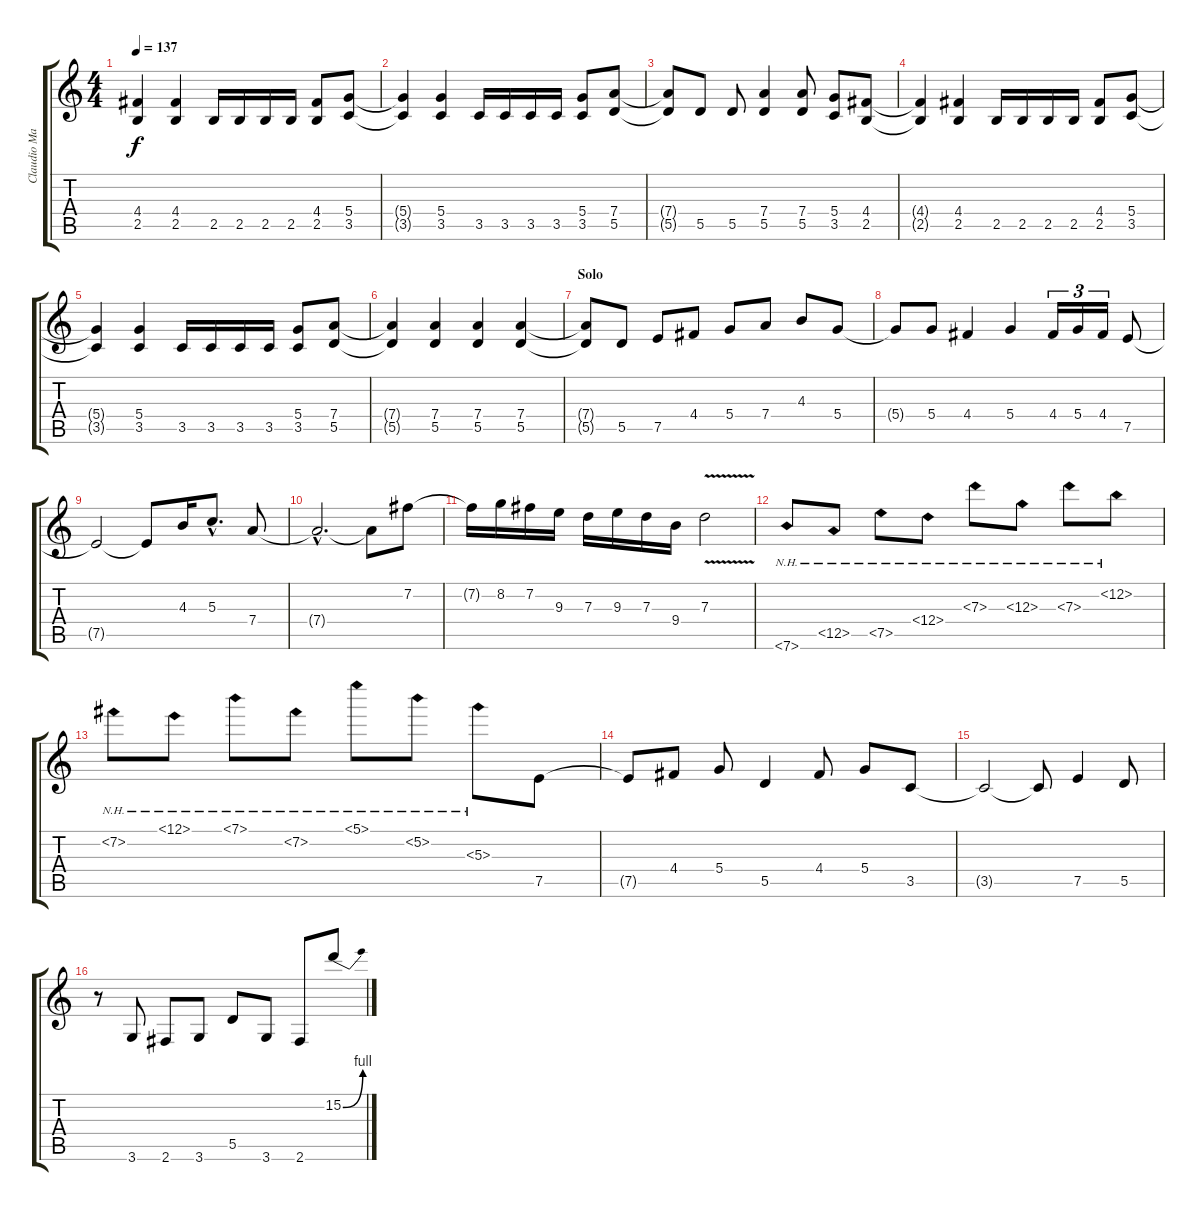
\track ("Claudio Marciello (Gtr 1)" "Claudio Ma") {instrument distortionguitar}
\staff {score tabs}
\tuning (E4 B3 G3 D3 A2 E2) {hide}
\ts (4 4)
\tempo 137
\clef g2
\ks c
(4.4{t} 2.5{t}).4{dy f} (4.4 2.5).4 2.5.16 2.5.16 2.5.16 2.5.16 (4.4 2.5).8 (5.4 3.5).8 |
(5.4{t} 3.5{t}).4 (5.4 3.5).4 3.5.16 3.5.16 3.5.16 3.5.16 (5.4 3.5).8 (7.4 5.5).8 |
(7.4{t} 5.5{t}).8 5.5.8 5.5.8 (7.4 5.5).4 (7.4 5.5).8 (5.4 3.5).8 (4.4 2.5).8 |
(4.4{t} 2.5{t}).4 (4.4 2.5).4 2.5.16 2.5.16 2.5.16 2.5.16 (4.4 2.5).8 (5.4 3.5).8 |
(5.4{t} 3.5{t}).4 (5.4 3.5).4 3.5.16 3.5.16 3.5.16 3.5.16 (5.4 3.5).8 (7.4 5.5).8 |
(7.4{t} 5.5{t}).4 (7.4 5.5).4 (7.4 5.5).4 (7.4 5.5).4 |
\section ("" "Solo")
(7.4{t} 5.5{t}).8 5.5.8 7.5.8 4.4.8 5.4.8 7.4.8 4.3.8 5.4.8 |
5.4{t}.8 5.4.8 4.4.4 5.4.4 4.4.16{tu (3 2)} 5.4.16{tu (3 2)} 4.4.16{tu (3 2)} 7.5.8 |
7.5{t}.2 7.5{t}.8 4.3.16 5.3{hac}.8{d} 7.4.8 |
7.4{hac t}.2{d} 7.4{t}.8 7.2.8 |
7.2{t}.16 8.2.16 7.2.16 9.3.16 7.3.16 9.3.16 7.3.16 9.4.16 7.3{v}.2 |
7.6{nh}.8 12.5{nh}.8 7.5{nh}.8 12.4{nh}.8 7.3{nh}.8 12.3{nh}.8 7.3{nh}.8 12.2{nh}.8 |
7.2{nh}.8 12.1{nh}.8 7.1{nh}.8 7.2{nh}.8 5.1{nh}.8 5.2{nh}.8 5.3{nh}.8 7.5.8 |
7.5{t}.8 4.4.8 5.4.8 5.5.4 4.4.8 5.4.8 3.5.8 |
3.5{t}.2 3.5{t}.8 7.5.4 5.5.8 |
r.8 3.6.8 2.6.8 3.6.8 5.5.8 3.6.8 2.6.8 15.2{be (bend 0 0 60 4)}.8
